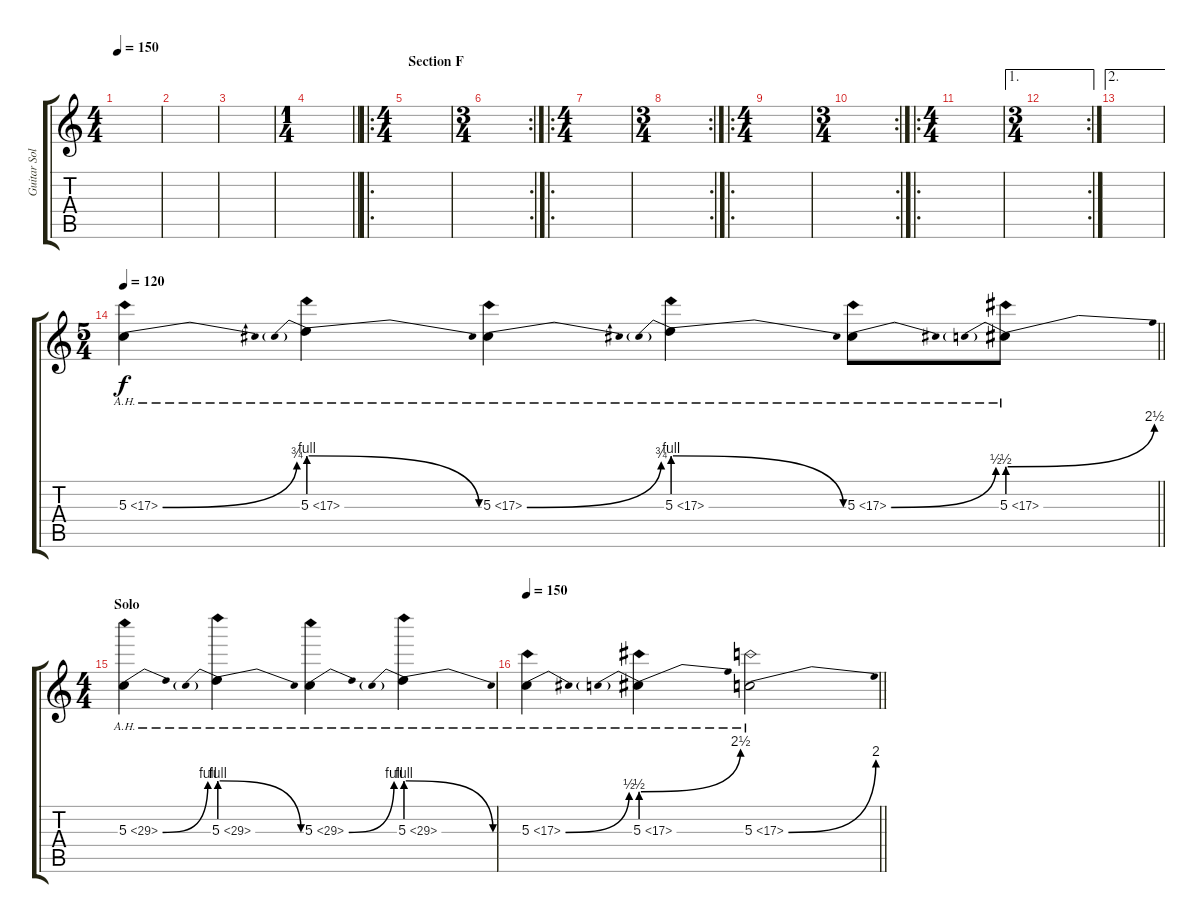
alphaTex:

\track ("Guitar Solo" "Guitar Sol") {instrument overdrivenguitar}
\staff {score tabs}
\tuning (E4 B3 G3 D3 A2 E2) {hide}
\ts (4 4)
\tempo 150
\clef g2
\ks c
|
|
|
\ts (1 4)
\barLineRight lightlight
|
\ro
\ts (4 4)
\section ("" "Section F")
|
\rc 2
\ts (3 4)
|
\ro
\ts (4 4)
|
\rc 2
\ts (3 4)
|
\ro
\ts (4 4)
|
\rc 2
\ts (3 4)
|
\ro
\ts (4 4)
|
\ae 1
\rc 2
\ts (3 4)
|
\ae 2
|
\ts (5 4)
\tempo 120
\barLineRight lightlight
5.3{be (bend 0 0 60 3) ah 12}.4 5.3{be (prebendrelease 0 4 60 0) ah 12}.4 5.3{be (bend 0 0 60 3) ah 12}.4 5.3{be (prebendrelease 0 4 60 0) ah 12}.4 5.3{be (bend 0 0 60 2) ah 12}.8 5.3{be (prebendbend 0 2 60 10) ah 12}.8 |
\ts (4 4)
\section ("" "Solo")
5.3{be (bend 0 0 60 4) ah 24}.4 5.3{be (prebendrelease 0 4 60 0) ah 24}.4 5.3{be (bend 0 0 60 4) ah 24}.4 5.3{be (prebendrelease 0 4 60 0) ah 24}.4 |
\tempo 150
\barLineRight lightlight
5.3{be (bend 0 0 60 2) ah 12}.4 5.3{be (prebendbend 0 2 60 10) ah 12}.4 5.3{be (bend 0 0 60 8) ah 12}.2
